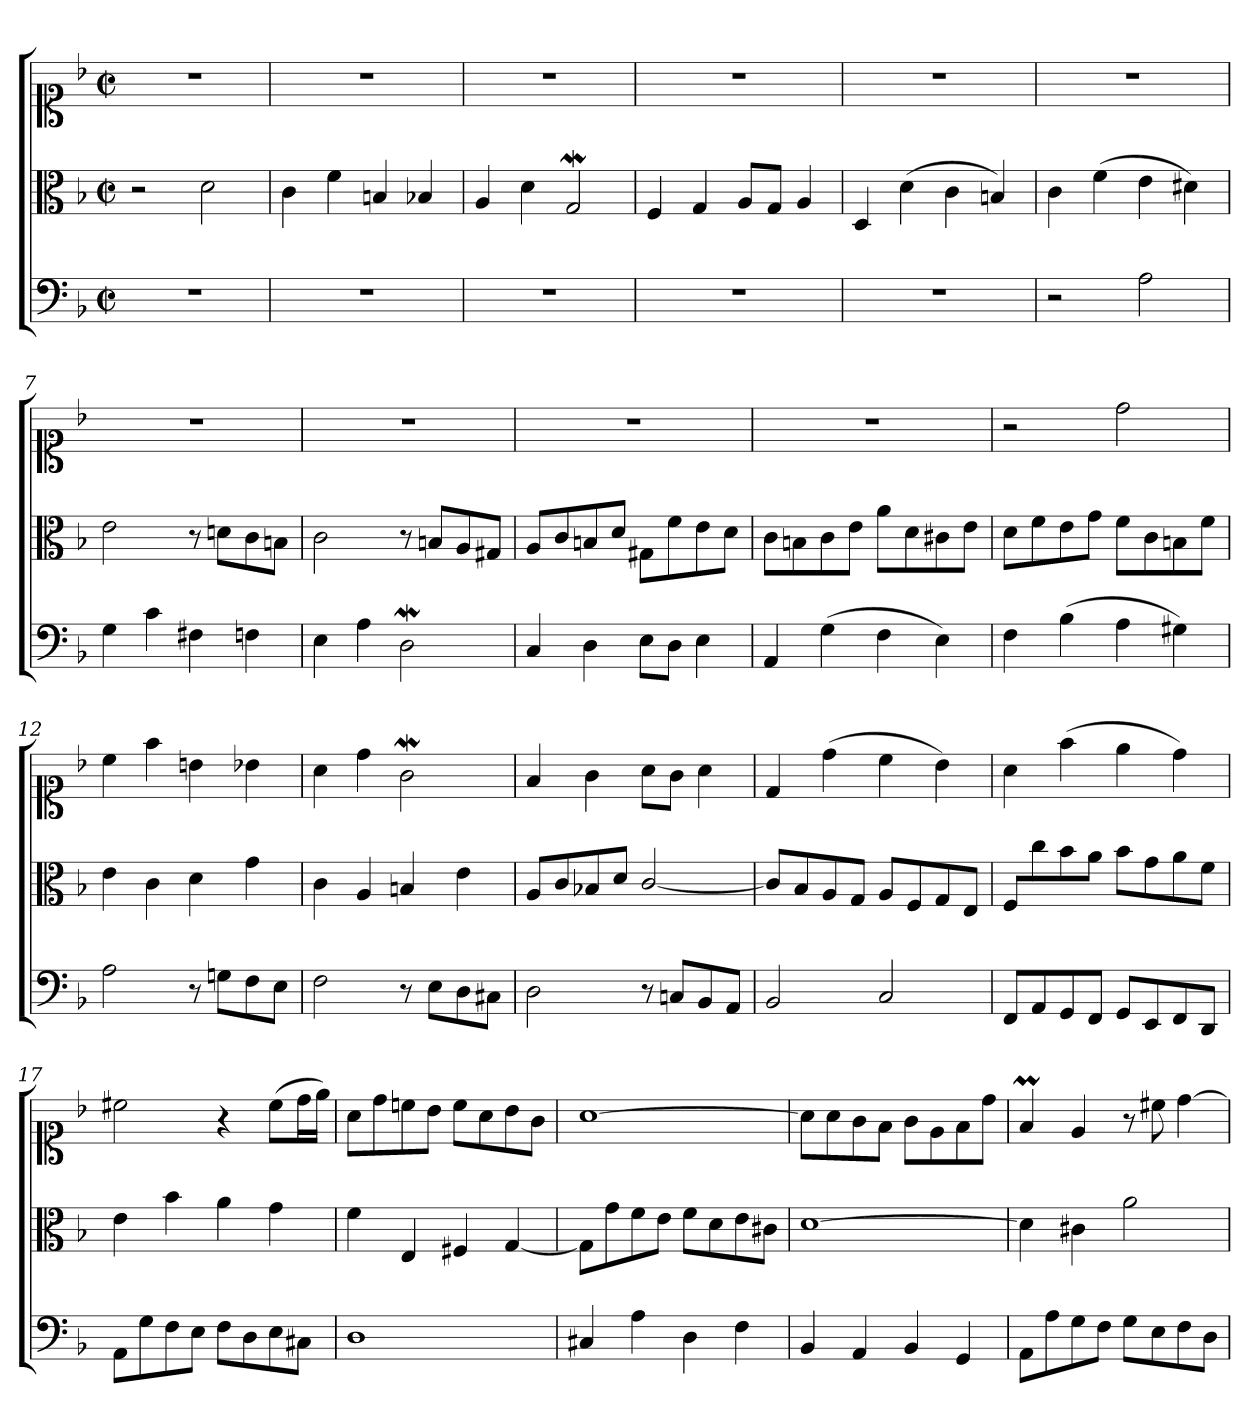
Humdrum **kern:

**kern	**kern	**kern
*part3	*part2	*part1
*staff3	*staff2	*staff1
*clefF4	*clefC3	*clefC1
*k[b-]	*k[b-]	*k[b-]
*d:	*d:	*d:
*M2/2	*M2/2	*M2/2
*met(c|)	*met(c|)	*met(c|)
*MM100	*MM100	*MM100
=1	=1	=1
1r	2r	1r
.	2d	.
=2	=2	=2
1r	4c	1r
.	4f	.
.	4Bn	.
.	4B-X	.
=3	=3	=3
1r	4A	1r
.	4d	.
.	2GW	.
=4	=4	=4
1r	4F	1r
.	4G	.
.	8AL	.
.	8GJ	.
.	4A	.
=5	=5	=5
1r	4D	1r
.	(4d	.
.	4c	.
.	4Bn)	.
=6	=6	=6
2r	4c	1r
.	(4f	.
2A	4e	.
.	4d#X)	.
=7	=7	=7
4G	2e	1r
4c	.	.
4F#X	8r	.
.	8dnL	.
4Fn	8c	.
.	8BnJ	.
=8	=8	=8
4E	2c	1r
4A	.	.
2DW	8r	.
.	8BnL	.
.	8A	.
.	8G#XJ	.
=9	=9	=9
4C	8AL	1r
.	8c	.
4D	8Bn	.
.	8dJ	.
8EL	8G#XL	.
8DJ	8f	.
4E	8e	.
.	8dJ	.
=10	=10	=10
4AA	8cL	1r
.	8Bn	.
(4G	8c	.
.	8eJ	.
4F	8aL	.
.	8d	.
4E)	8c#X	.
.	8eJ	.
=11	=11	=11
4F	8dL	2r
.	8f	.
(4B-	8e	.
.	8gJ	.
4A	8fL	2dd
.	8c	.
4G#X)	8Bn	.
.	8fJ	.
=12	=12	=12
2A	4e	4cc
.	4c	4ff
8r	4d	4bn
8GnL	.	.
8F	4g	4b-X
8EJ	.	.
=13	=13	=13
2F	4c	4a
.	4A	4dd
8r	4Bn	2gW
8EL	.	.
8D	4e	.
8C#XJ	.	.
=14	=14	=14
2D	8AL	4f
.	8c	.
.	8B-X	4g
.	8dJ	.
8r	[2c/	8aL
8CnL	.	8gJ
8BB-	.	4a
8AAJ	.	.
=15	=15	=15
2BB-	8cL]	4d
.	8B-	.
.	8A	(4dd
.	8GJ	.
2C	8AL	4cc
.	8F	.
.	8G	4b-)
.	8EJ	.
=16	=16	=16
8FFL	8F/L	4a
8AA	8cc\	.
8GG	8b-	(4ff
8FFJ	8aJ	.
8GGL	8b-L	4ee
8EE	8g	.
8FF	8a	4dd)
8DDJ	8fJ	.
=17	=17	=17
8AAL	4e	2cc#X
8G	.	.
8F	4b-	.
8EJ	.	.
8FL	4a	4r
8D	.	.
8E	4g	(8cc#L
8C#XJ	.	16ddL
.	.	16eeJJ)
=18	=18	=18
1D	4f	8aL
.	.	8dd
.	4E	8ccn
.	.	8b-J
.	4F#X	8ccL
.	.	8a
.	[4G	8b-
.	.	8gJ
=19	=19	=19
4C#X	8GL]	[1a
.	8g	.
4A	8f	.
.	8eJ	.
4D	8fL	.
.	8d	.
4F	8e	.
.	8c#XJ	.
=20	=20	=20
4BB-	[1d	8aL]
.	.	8a
4AA	.	8g
.	.	8fJ
4BB-	.	8gL
.	.	8e
4GG	.	8f
.	.	8ddJ
=21	=21	=21
8AAL	4d]	4fM
8A	.	.
8G	4c#X	4e
8FJ	.	.
8GL	2a	8r
8E	.	8cc#X
8F	.	[4dd
8DJ	.	.
=	=	=
*-	*-	*-
